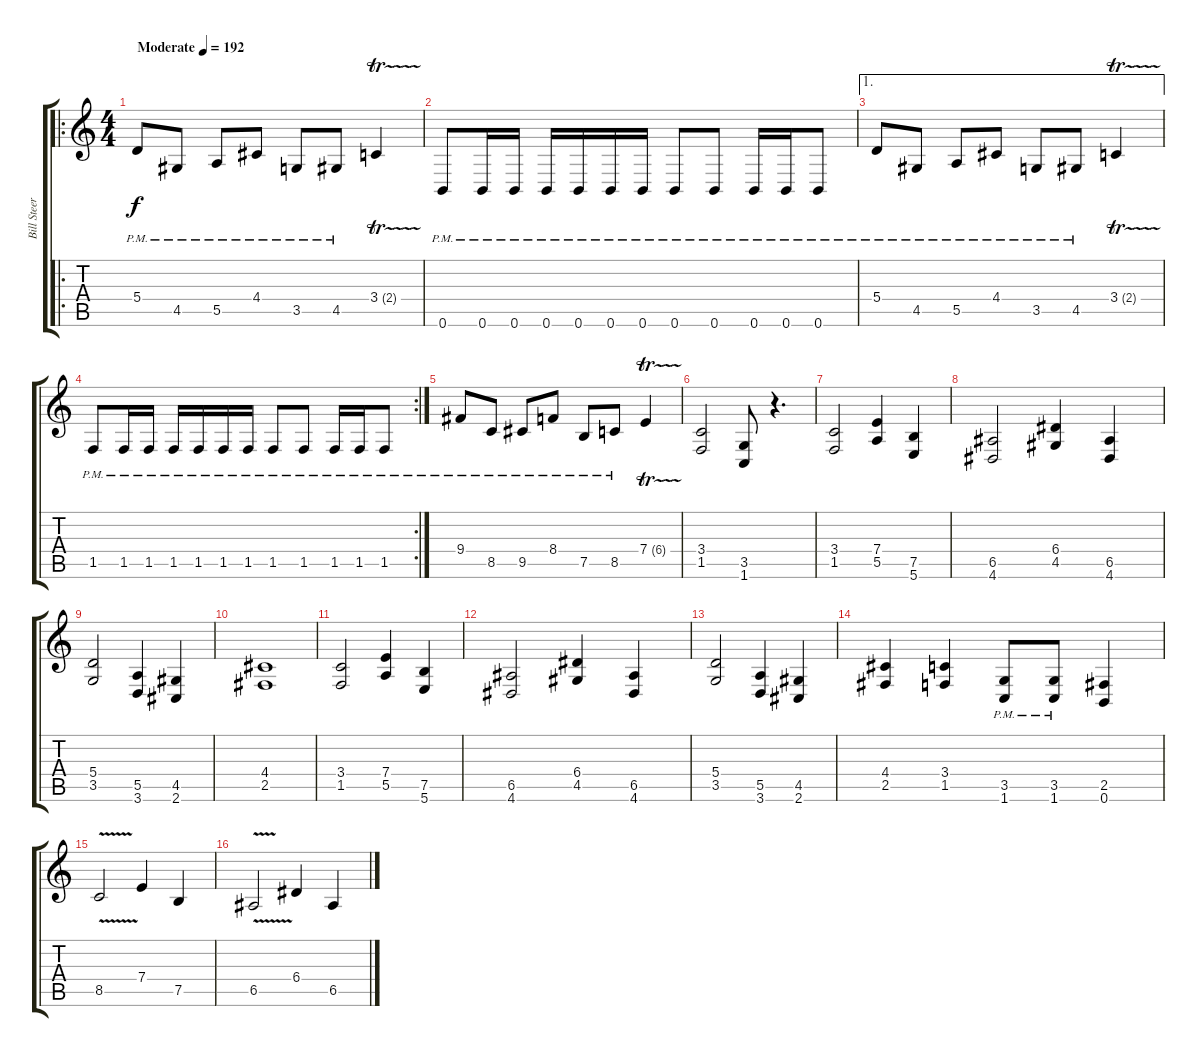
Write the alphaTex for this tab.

\track ("Bill Steer" "Bill Steer") {instrument distortionguitar}
\staff {score tabs}
\tuning (B3 Gb3 D3 A2 E2 B1) {hide}
\ro
\ts (4 4)
\tempo (192 "Moderate")
\clef g2
\ks c
5.4{pm}.8{dy f instrument distortionguitar} 4.5{pm}.8 5.5{pm}.8 4.4{pm}.8 3.5{pm}.8 4.5{pm}.8 3.4{tr (2 16)}.4 |
0.6{pm}.8 0.6{pm}.16 0.6{pm}.16 0.6{pm}.16 0.6{pm}.16 0.6{pm}.16 0.6{pm}.16 0.6{pm}.8 0.6{pm}.8 0.6{pm}.16 0.6{pm}.16 0.6{pm}.8 |
\ae 1
5.4{pm}.8 4.5{pm}.8 5.5{pm}.8 4.4{pm}.8 3.5{pm}.8 4.5{pm}.8 3.4{tr (2 16)}.4 |
\rc 2
1.5{pm}.8 1.5{pm}.16 1.5{pm}.16 1.5{pm}.16 1.5{pm}.16 1.5{pm}.16 1.5{pm}.16 1.5{pm}.8 1.5{pm}.8 1.5{pm}.16 1.5{pm}.16 1.5{pm}.8 |
9.4{pm}.8 8.5{pm}.8 9.5{pm}.8 8.4{pm}.8 7.5{pm}.8 8.5{pm}.8 7.4{tr (6 16)}.4 |
(3.4 1.5).2 (3.5 1.6).8 r.4{d} |
(3.4 1.5).2 (7.4 5.5).4 (7.5 5.6).4 |
(6.5 4.6).2 (6.4 4.5).4 (6.5 4.6).4 |
(5.4 3.5).2 (5.5 3.6).4 (4.5 2.6).4 |
(4.4 2.5).1 |
(3.4 1.5).2 (7.4 5.5).4 (7.5 5.6).4 |
(6.5 4.6).2 (6.4 4.5).4 (6.5 4.6).4 |
(5.4 3.5).2 (5.5 3.6).4 (4.5 2.6).4 |
(4.4 2.5).4 (3.4 1.5).4 (3.5{pm} 1.6{pm}).8 (3.5{pm} 1.6{pm}).8 (2.5 0.6).4 |
8.5{v}.2 7.4.4 7.5.4 |
6.5{v}.2 6.4.4 6.5.4
